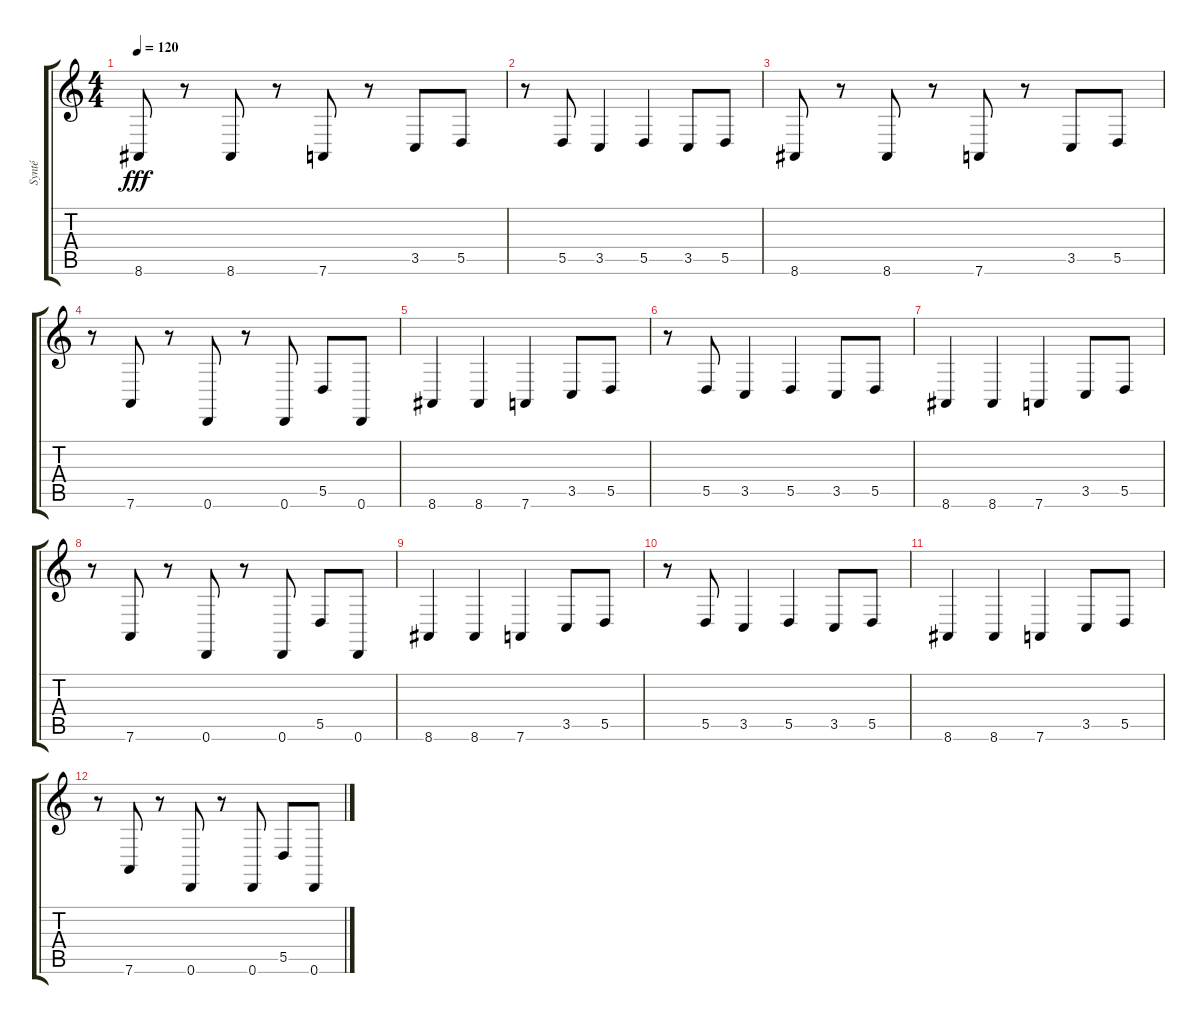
\track ("Synté" "Synté") {instrument lead2sawtooth}
\staff {score tabs}
\tuning (E4 B3 G3 D3 A2 D2) {hide}
\ts (4 4)
\tempo 120
\clef g2
\ks c
8.6.8{dy fff} r.8 8.6.8 r.8 7.6.8 r.8 3.5.8 5.5.8 |
r.8 5.5.8 3.5.4 5.5.4 3.5.8 5.5.8 |
8.6.8 r.8 8.6.8 r.8 7.6.8 r.8 3.5.8 5.5.8 |
r.8 7.6.8 r.8 0.6.8 r.8 0.6.8 5.5.8 0.6.8 |
8.6.4 8.6.4 7.6.4 3.5.8 5.5.8 |
r.8 5.5.8 3.5.4 5.5.4 3.5.8 5.5.8 |
8.6.4 8.6.4 7.6.4 3.5.8 5.5.8 |
r.8 7.6.8 r.8 0.6.8 r.8 0.6.8 5.5.8 0.6.8 |
8.6.4 8.6.4 7.6.4 3.5.8 5.5.8 |
r.8 5.5.8 3.5.4 5.5.4 3.5.8 5.5.8 |
8.6.4 8.6.4 7.6.4 3.5.8 5.5.8 |
r.8 7.6.8 r.8 0.6.8 r.8 0.6.8 5.5.8 0.6.8
